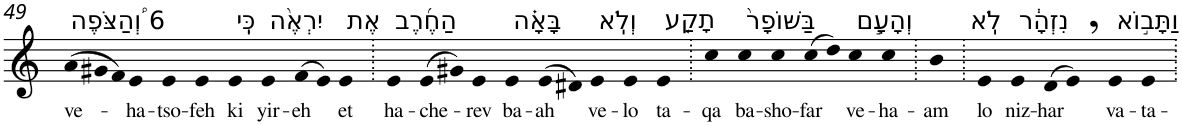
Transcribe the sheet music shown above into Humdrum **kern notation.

**kern	**text
*part1	*part1
*staff1	*staff1
*I"Piano	*
*I'Pno	*
!!LO:PB:g=z
*clefG2	*
*k[]	*
*Xtuplet	*
=49	=49
!LO:TX:a:t=6 וְ֠הַצֹּפֶה	!
!	!LO:LY:b
(>12a	ve-
12g#X	.
12f)	.
!	!LO:LY:b
4e	-ha-
!	!LO:LY:b
4e	-tso-
!	!LO:LY:b
4e	-feh
!LO:TX:a:t=כִּֽי	!
!	!LO:LY:b
4e	ki
!LO:TX:a:t=יִרְאֶ֨ה	!
!	!LO:LY:b
4e	yir-
!	!LO:LY:b
(>8f	-eh
8e)	.
!LO:TX:a:t=אֶת	!
!	!LO:LY:b
4e	et
=50.	=50.
!LO:TX:a:t=הַחֶ֜רֶב	!
!	!LO:LY:b
4e	ha-
!	!LO:LY:b
(>8e	-che-
8g#X)	.
!	!LO:LY:b
4e	-rev
!LO:TX:a:t=בָּאָ֗ה	!
!	!LO:LY:b
4e	ba-
!	!LO:LY:b
(>8e	-ah
8d#X)	.
!LO:TX:a:t=וְלֹֽא	!
!	!LO:LY:b
4e	ve-
!	!LO:LY:b
4e	-lo
!LO:TX:a:t=תָקַ֤ע	!
!	!LO:LY:b
4e	ta-
=51.	=51.
!	!LO:LY:b
4cc	-qa
!LO:TX:a:t=בַּשּׁוֹפָר֙	!
!	!LO:LY:b
4cc	ba-
!	!LO:LY:b
4cc	-sho-
!	!LO:LY:b
(>8cc	-far
8dd)	.
!LO:TX:a:t=וְהָעָ֣ם	!
!	!LO:LY:b
4cc	ve-
!	!LO:LY:b
4cc	-ha-
=52.	=52.
!	!LO:LY:b
4b	-am
=53.	=53.
!LO:TX:a:t=לֹֽא	!
!	!LO:LY:b
4e	lo
!LO:TX:a:t=נִזְהָ֔ר	!
!	!LO:LY:b
4e	niz-
!	!LO:LY:b
(>8d	-har
8e,)	.
!LO:TX:a:t=וַתָּב֣וֹא	!
!	!LO:LY:b
4e	va-
!	!LO:LY:b
4e	-ta-
=.	=.
*-	*-
